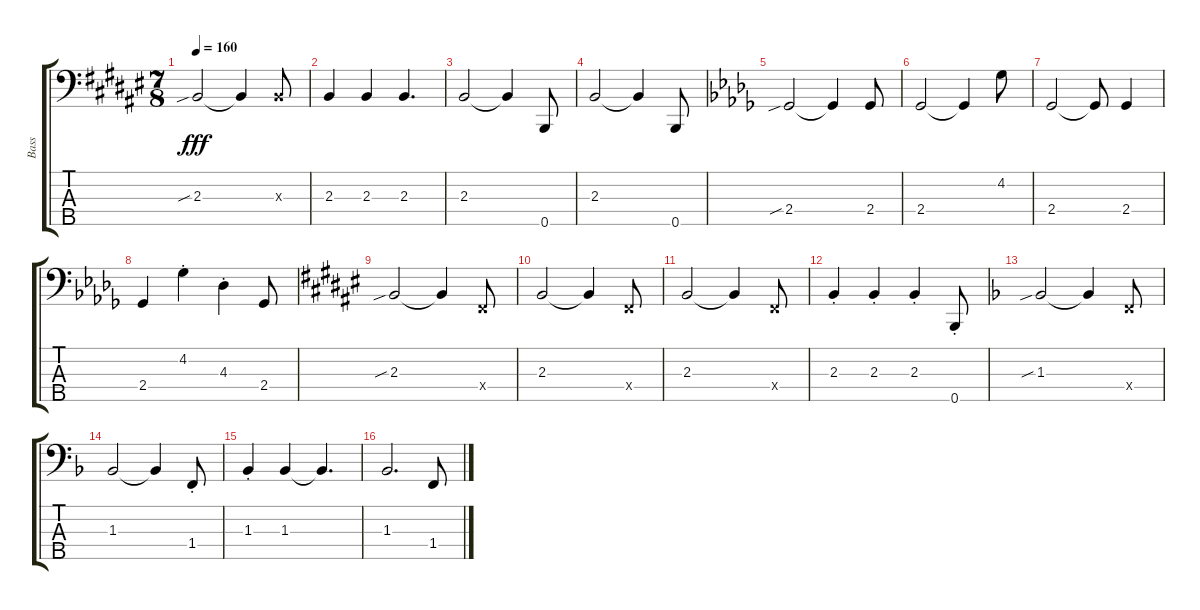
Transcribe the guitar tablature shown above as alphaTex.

\track ("Bass" "Bass") {instrument fretlessbass}
\staff {score tabs}
\tuning (G2 D2 A1 E1 B0) {hide}
\ts (7 8)
\tempo 160
\clef f4
\ks f#
2.3{sib}.2{dy fff} 2.3{t}.4 2.3{x}.8 |
\ks d#minor
2.3.4 2.3.4 2.3.4{d} |
\ks f#
2.3.2 2.3{t}.4 0.5.8 |
\ks d#minor
2.3.2 2.3{t}.4 0.5.8 |
\ks db
2.4{sib}.2 2.4{t}.4 2.4.8 |
2.4.2 2.4{t}.4 4.2.8 |
2.4.2 2.4{t}.8 2.4.4 |
2.4.4 4.2{st}.4 4.3{st}.4 2.4.8 |
\ks f#
2.3{sib}.2 2.3{t}.4 2.4{x}.8 |
\ks d#minor
2.3.2 2.3{t}.4 2.4{x}.8 |
\ks f#
2.3.2 2.3{t}.4 2.4{x}.8 |
\ks d#minor
2.3{st}.4 2.3{st}.4 2.3{st}.4 0.5{st}.8 |
\ks f
1.3{sib}.2 1.3{t}.4 1.4{x}.8 |
1.3.2 1.3{t}.4 1.4{st}.8 |
1.3{st}.4 1.3.4 1.3{t}.4{d} |
1.3.2{d} 1.4.8
